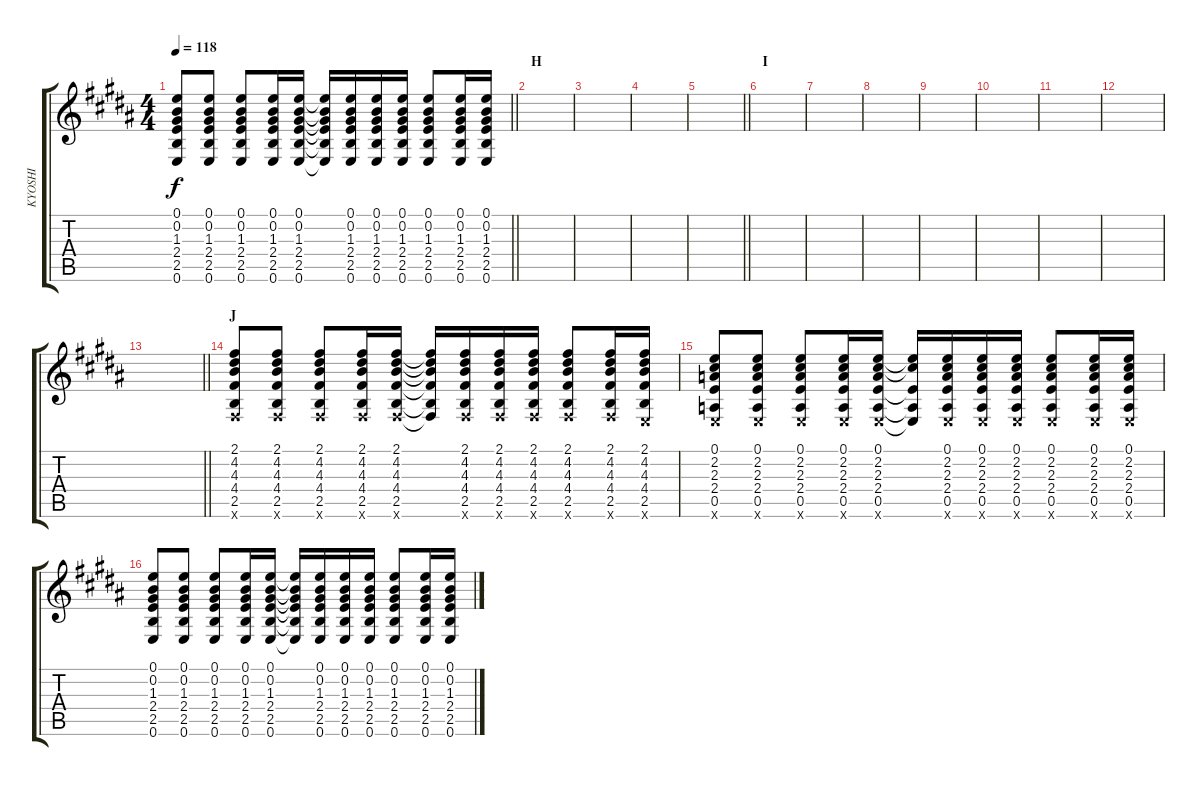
\track ("KYOSHI" "KYOSHI") {instrument acousticguitarnylon}
\staff {score tabs}
\tuning (E4 B3 G3 D3 A2 E2) {hide}
\ts (4 4)
\tempo 118
\clef g2
\barLineRight lightlight
\ks b
(0.1 0.2 1.3 2.4 2.5 0.6).8{dy f} (0.1 0.2 1.3 2.4 2.5 0.6).8 (0.1 0.2 1.3 2.4 2.5 0.6).8 (0.1 0.2 1.3 2.4 2.5 0.6).16 (0.1 0.2 1.3 2.4 2.5 0.6).16 (0.1{t} 0.2{t} 1.3{t} 2.4{t} 2.5{t} 0.6{t}).16 (0.1 0.2 1.3 2.4 2.5 0.6).16 (0.1 0.2 1.3 2.4 2.5 0.6).16 (0.1 0.2 1.3 2.4 2.5 0.6).16 (0.1 0.2 1.3 2.4 2.5 0.6).8 (0.1 0.2 1.3 2.4 2.5 0.6).16 (0.1 0.2 1.3 2.4 2.5 0.6).16 |
\section ("" "H")
|
|
|
\barLineRight lightlight
|
\section ("" "I")
|
|
|
|
|
|
|
\barLineRight lightlight
|
\section ("" "J")
(2.1 4.2 4.3 4.4 2.5 2.6{x}).8 (2.1 4.2 4.3 4.4 2.5 2.6{x}).8 (2.1 4.2 4.3 4.4 2.5 2.6{x}).8 (2.1 4.2 4.3 4.4 2.5 2.6{x}).16 (2.1 4.2 4.3 4.4 2.5 2.6{x}).16 (2.1{t} 4.2{t} 4.3{t} 4.4{t} 2.5{t} 2.6{t}).16 (2.1 4.2 4.3 4.4 2.5 2.6{x}).16 (2.1 4.2 4.3 4.4 2.5 2.6{x}).16 (2.1 4.2 4.3 4.4 2.5 2.6{x}).16 (2.1 4.2 4.3 4.4 2.5 2.6{x}).8 (2.1 4.2 4.3 4.4 2.5 2.6{x}).16 (2.1 4.2 4.3 4.4 2.5 0.6{x}).16 |
(0.1 2.2 2.3 2.4 0.5 0.6{x}).8 (0.1 2.2 2.3 2.4 0.5 0.6{x}).8 (0.1 2.2 2.3 2.4 0.5 0.6{x}).8 (0.1 2.2 2.3 2.4 0.5 0.6{x}).16 (0.1 2.2 2.3 2.4 0.5 0.6{x}).16 (0.1{t} 2.2{t} 2.4{t} 0.5{t} 0.6{t}).16 (0.1 2.2 2.3 2.4 0.5 0.6{x}).16 (0.1 2.2 2.3 2.4 0.5 0.6{x}).16 (0.1 2.2 2.3 2.4 0.5 0.6{x}).16 (0.1 2.2 2.3 2.4 0.5 0.6{x}).8 (0.1 2.2 2.3 2.4 0.5 0.6{x}).16 (0.1 2.2 2.3 2.4 0.5 0.6{x}).16 |
(0.1 0.2 1.3 2.4 2.5 0.6).8 (0.1 0.2 1.3 2.4 2.5 0.6).8 (0.1 0.2 1.3 2.4 2.5 0.6).8 (0.1 0.2 1.3 2.4 2.5 0.6).16 (0.1 0.2 1.3 2.4 2.5 0.6).16 (0.1{t} 0.2{t} 1.3{t} 2.4{t} 2.5{t} 0.6{t}).16 (0.1 0.2 1.3 2.4 2.5 0.6).16 (0.1 0.2 1.3 2.4 2.5 0.6).16 (0.1 0.2 1.3 2.4 2.5 0.6).16 (0.1 0.2 1.3 2.4 2.5 0.6).8 (0.1 0.2 1.3 2.4 2.5 0.6).16 (0.1 0.2 1.3 2.4 2.5 0.6).16
